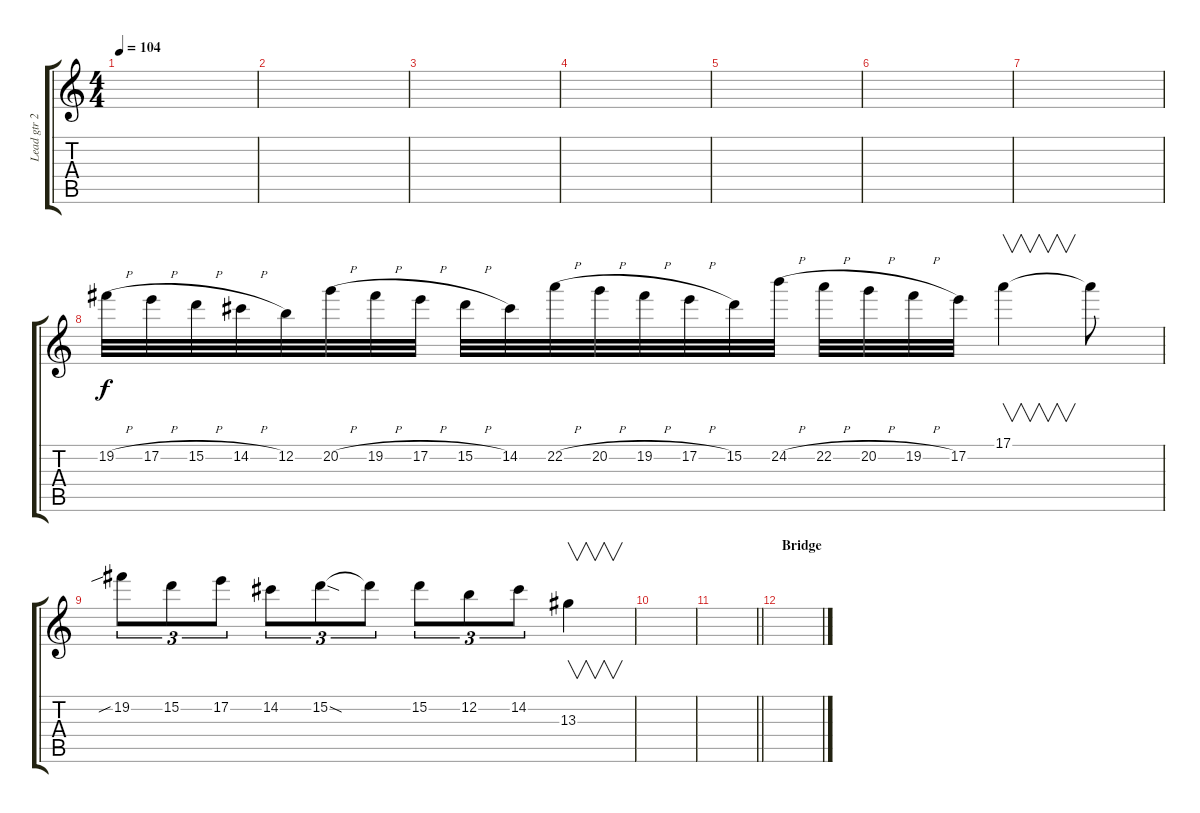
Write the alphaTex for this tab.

\track ("Lead gtr 2" "Lead gtr 2") {instrument overdrivenguitar}
\staff {score tabs}
\tuning (E4 B3 G3 D3 A2 D2) {hide}
\ts (4 4)
\tempo 104
\clef g2
\ks c
|
|
|
|
|
|
|
19.2{h}.32 17.2{h}.32 15.2{h}.32 14.2{h}.32 12.2.32 20.2{h}.32 19.2{h}.32 17.2{h}.32 15.2{h}.32 14.2.32 22.2{h}.32 20.2{h}.32 19.2{h}.32 17.2{h}.32 15.2.32 24.2{h}.32 22.2{h}.32 20.2{h}.32 19.2{h}.32 17.2.32 17.1.4{v} 17.1{t}.8 |
19.2{sib}.8{tu (3 2)} 15.2.8{tu (3 2)} 17.2.8{tu (3 2)} 14.2.8{tu (3 2)} 15.2{sod}.8{tu (3 2)} 15.2{t}.8{tu (3 2)} 15.2.8{tu (3 2)} 12.2.8{tu (3 2)} 14.2.8{tu (3 2)} 13.3.4{v} |
|
\barLineRight lightlight
|
\section ("" "Bridge")
